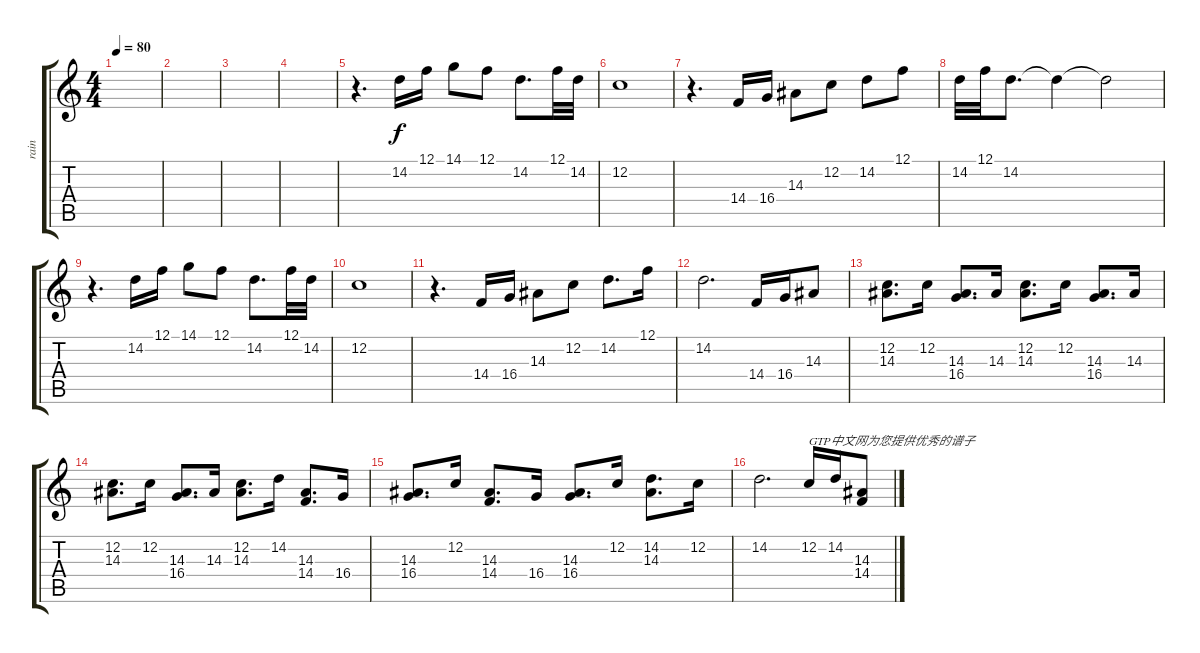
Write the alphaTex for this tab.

\track ("rain" "rain") {instrument fx1rain}
\staff {score tabs}
\tuning (F4 C4 Ab3 Eb3 Bb2 F2) {hide}
\ts (4 4)
\tempo 80
\clef g2
\ks c
|
|
|
|
r.4{d} 14.2.16 12.1.16 14.1.8 12.1.8 14.2.8{d} 12.1.32 14.2.32 |
12.2.1 |
r.4{d} 14.4.16 16.4.16 14.3.8 12.2.8 14.2.8 12.1.8 |
14.2.32 12.1.32 14.2.8{d} 14.2{t}.4 14.2{t}.2 |
r.4{d} 14.2.16 12.1.16 14.1.8 12.1.8 14.2.8{d} 12.1.32 14.2.32 |
12.2.1 |
r.4{d} 14.4.16 16.4.16 14.3.8 12.2.8 14.2.8{d} 12.1.16 |
14.2.2{d} 14.4.16 16.4.16 14.3.8 |
(12.2 14.3).8{d} 12.2.16 (14.3 16.4).8{d} 14.3.16 (12.2 14.3).8{d} 12.2.16 (14.3 16.4).8{d} 14.3.16 |
(12.2 14.3).8{d} 12.2.16 (14.3 16.4).8{d} 14.3.16 (12.2 14.3).8{d} 14.2.16 (14.3 14.4).8{d} 16.4.16 |
(14.3 16.4).8{d} 12.2.16 (14.3 14.4).8{d} 16.4.16 (14.3 16.4).8{d} 12.2.16 (14.2 14.3).8{d} 12.2.16 |
14.2.2{d} 12.2.16{txt "GTP中文网为您提供优秀的谱子"} 14.2.16 (14.3 14.4).8
